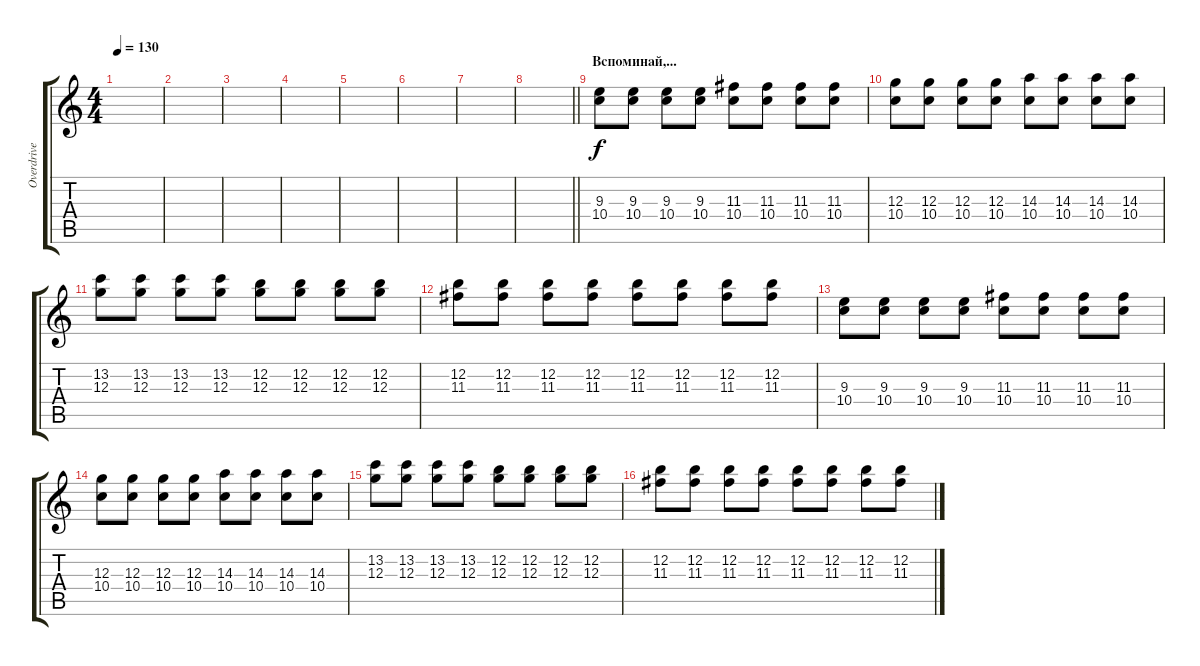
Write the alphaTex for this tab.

\track ("Overdrive" "Overdrive") {instrument overdrivenguitar}
\staff {score tabs}
\tuning (E4 B3 G3 D3 A2 E2) {hide}
\ts (4 4)
\tempo 130
\clef g2
\ks c
|
|
|
|
|
|
|
\barLineRight lightlight
|
\section ("" "Вспоминай,...")
(9.3 10.4).8 (9.3 10.4).8 (9.3 10.4).8 (9.3 10.4).8 (11.3 10.4).8 (11.3 10.4).8 (11.3 10.4).8 (11.3 10.4).8 |
(12.3 10.4).8 (12.3 10.4).8 (12.3 10.4).8 (12.3 10.4).8 (14.3 10.4).8 (14.3 10.4).8 (14.3 10.4).8 (14.3 10.4).8 |
(13.2 12.3).8 (13.2 12.3).8 (13.2 12.3).8 (13.2 12.3).8 (12.2 12.3).8 (12.2 12.3).8 (12.2 12.3).8 (12.2 12.3).8 |
(12.2 11.3).8 (12.2 11.3).8 (12.2 11.3).8 (12.2 11.3).8 (12.2 11.3).8 (12.2 11.3).8 (12.2 11.3).8 (12.2 11.3).8 |
(9.3 10.4).8 (9.3 10.4).8 (9.3 10.4).8 (9.3 10.4).8 (11.3 10.4).8 (11.3 10.4).8 (11.3 10.4).8 (11.3 10.4).8 |
(12.3 10.4).8 (12.3 10.4).8 (12.3 10.4).8 (12.3 10.4).8 (14.3 10.4).8 (14.3 10.4).8 (14.3 10.4).8 (14.3 10.4).8 |
(13.2 12.3).8 (13.2 12.3).8 (13.2 12.3).8 (13.2 12.3).8 (12.2 12.3).8 (12.2 12.3).8 (12.2 12.3).8 (12.2 12.3).8 |
(12.2 11.3).8 (12.2 11.3).8 (12.2 11.3).8 (12.2 11.3).8 (12.2 11.3).8 (12.2 11.3).8 (12.2 11.3).8 (12.2 11.3).8
